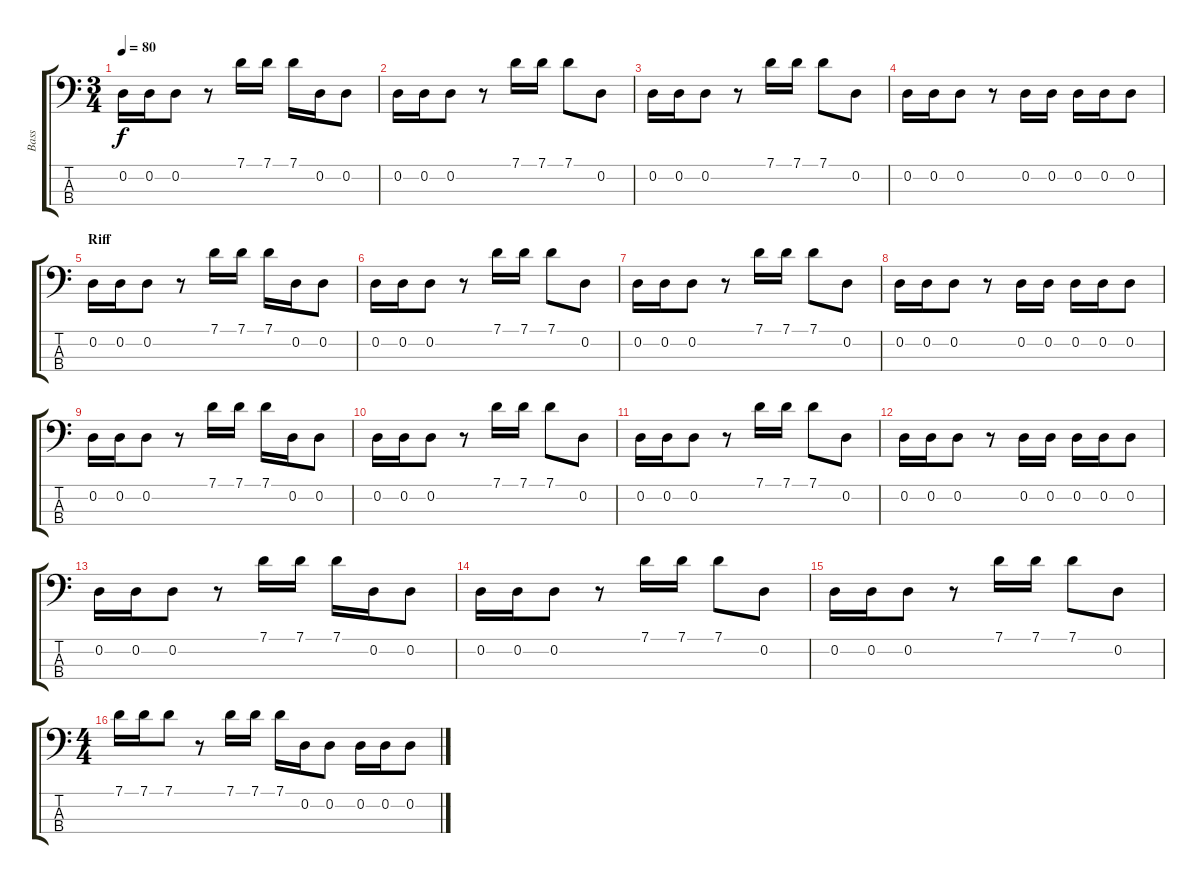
\track ("Bass " "Bass ") {instrument electricbassfinger}
\staff {score tabs}
\tuning (G2 D2 A1 E1) {hide}
\ts (3 4)
\tempo 80
\clef f4
\ks c
0.2.16{dy f} 0.2.16 0.2.8 r.8 7.1.16 7.1.16 7.1.16 0.2.16 0.2.8 |
0.2.16 0.2.16 0.2.8 r.8 7.1.16 7.1.16 7.1.8 0.2.8 |
0.2.16 0.2.16 0.2.8 r.8 7.1.16 7.1.16 7.1.8 0.2.8 |
0.2.16 0.2.16 0.2.8 r.8 0.2.16 0.2.16 0.2.16 0.2.16 0.2.8 |
\section ("" "Riff")
0.2.16 0.2.16 0.2.8 r.8 7.1.16 7.1.16 7.1.16 0.2.16 0.2.8 |
0.2.16 0.2.16 0.2.8 r.8 7.1.16 7.1.16 7.1.8 0.2.8 |
0.2.16 0.2.16 0.2.8 r.8 7.1.16 7.1.16 7.1.8 0.2.8 |
0.2.16 0.2.16 0.2.8 r.8 0.2.16 0.2.16 0.2.16 0.2.16 0.2.8 |
0.2.16 0.2.16 0.2.8 r.8 7.1.16 7.1.16 7.1.16 0.2.16 0.2.8 |
0.2.16 0.2.16 0.2.8 r.8 7.1.16 7.1.16 7.1.8 0.2.8 |
0.2.16 0.2.16 0.2.8 r.8 7.1.16 7.1.16 7.1.8 0.2.8 |
0.2.16 0.2.16 0.2.8 r.8 0.2.16 0.2.16 0.2.16 0.2.16 0.2.8 |
0.2.16 0.2.16 0.2.8 r.8 7.1.16 7.1.16 7.1.16 0.2.16 0.2.8 |
0.2.16 0.2.16 0.2.8 r.8 7.1.16 7.1.16 7.1.8 0.2.8 |
0.2.16 0.2.16 0.2.8 r.8 7.1.16 7.1.16 7.1.8 0.2.8 |
\ts (4 4)
7.1.16 7.1.16 7.1.8 r.8 7.1.16 7.1.16 7.1.16 0.2.16 0.2.8 0.2.16 0.2.16 0.2.8
